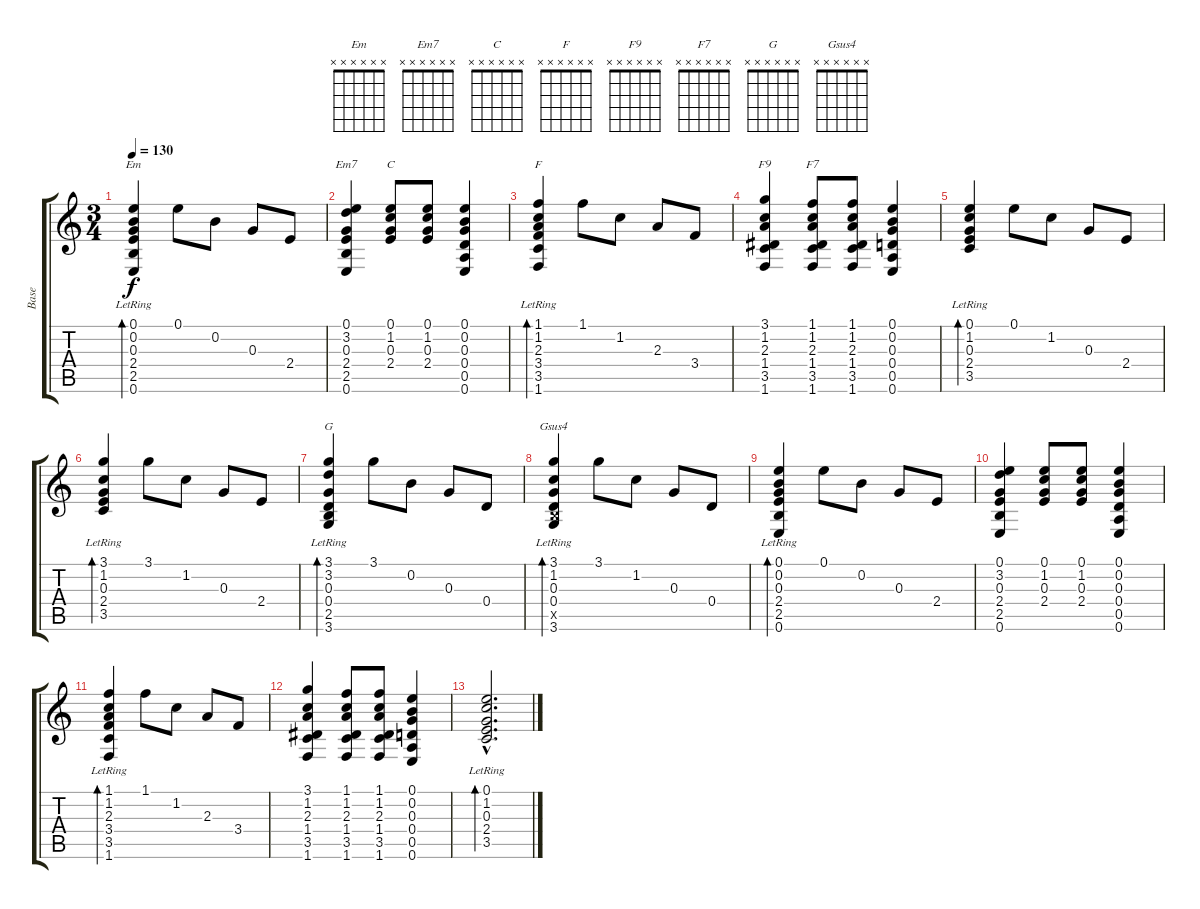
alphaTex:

\track ("Base" "Base") {instrument acousticguitarsteel}
\staff {score tabs}
\tuning (E4 B3 G3 D3 A2 E2) {hide}
\chord ("Em" x x x x x x) {firstfret 0}
\chord ("Em7" x x x x x x) {firstfret 0}
\chord ("C" x x x x x x) {firstfret 0}
\chord ("F" x x x x x x) {firstfret 0}
\chord ("F9" x x x x x x) {firstfret 0}
\chord ("F7" x x x x x x) {firstfret 0}
\chord ("G" x x x x x x) {firstfret 0}
\chord ("Gsus4" x x x x x x) {firstfret 0}
\ts (3 4)
\tempo 130
\clef g2
\ks c
(0.1{lr} 0.2{lr} 0.3{lr} 2.4{lr} 2.5{lr} 0.6{lr}).4{bd 120 ch "Em" dy f} 0.1.8 0.2.8 0.3.8 2.4.8 |
(0.1 3.2 0.3 2.4 2.5 0.6).4{ch "Em7"} (0.1 1.2 0.3 2.4).8{ch "C"} (0.1 1.2 0.3 2.4).8 (0.1 0.2 0.3 0.4 0.5 0.6).4 |
(1.1{lr} 1.2{lr} 2.3{lr} 3.4{lr} 3.5{lr} 1.6{lr}).4{bd 120 ch "F"} 1.1.8 1.2.8 2.3.8 3.4.8 |
(3.1 1.2 2.3 1.4 3.5 1.6).4{ch "F9"} (1.1 1.2 2.3 1.4 3.5 1.6).8{ch "F7"} (1.1 1.2 2.3 1.4 3.5 1.6).8 (0.1 0.2 0.3 0.4 0.5 0.6).4 |
(0.1 1.2 0.3{lr} 2.4{lr} 3.5{lr}).4{bd 120} 0.1.8 1.2.8 0.3.8 2.4.8 |
(3.1{lr} 1.2{lr} 0.3{lr} 2.4{lr} 3.5{lr}).4{bd 120} 3.1.8 1.2.8 0.3.8 2.4.8 |
(3.1{lr} 3.2{lr} 0.3{lr} 0.4{lr} 2.5{lr} 3.6{lr}).4{bd 120 ch "G"} 3.1.8 0.2.8 0.3.8 0.4.8 |
(3.1{lr} 1.2{lr} 0.3{lr} 0.4{lr} 2.5{x} 3.6{lr}).4{bd 120 ch "Gsus4"} 3.1.8 1.2.8 0.3.8 0.4.8 |
(0.1{lr} 0.2{lr} 0.3{lr} 2.4{lr} 2.5{lr} 0.6{lr}).4{bd 120} 0.1.8 0.2.8 0.3.8 2.4.8 |
(0.1 3.2 0.3 2.4 2.5 0.6).4 (0.1 1.2 0.3 2.4).8 (0.1 1.2 0.3 2.4).8 (0.1 0.2 0.3 0.4 0.5 0.6).4 |
(1.1{lr} 1.2{lr} 2.3{lr} 3.4{lr} 3.5{lr} 1.6{lr}).4{bd 120} 1.1.8 1.2.8 2.3.8 3.4.8 |
(3.1 1.2 2.3 1.4 3.5 1.6).4 (1.1 1.2 2.3 1.4 3.5 1.6).8 (1.1 1.2 2.3 1.4 3.5 1.6).8 (0.1 0.2 0.3 0.4 0.5 0.6).4 |
(0.1{hac lr} 1.2{hac lr} 0.3{hac lr} 2.4{hac lr} 3.5{hac lr}).2{d bd 60}
